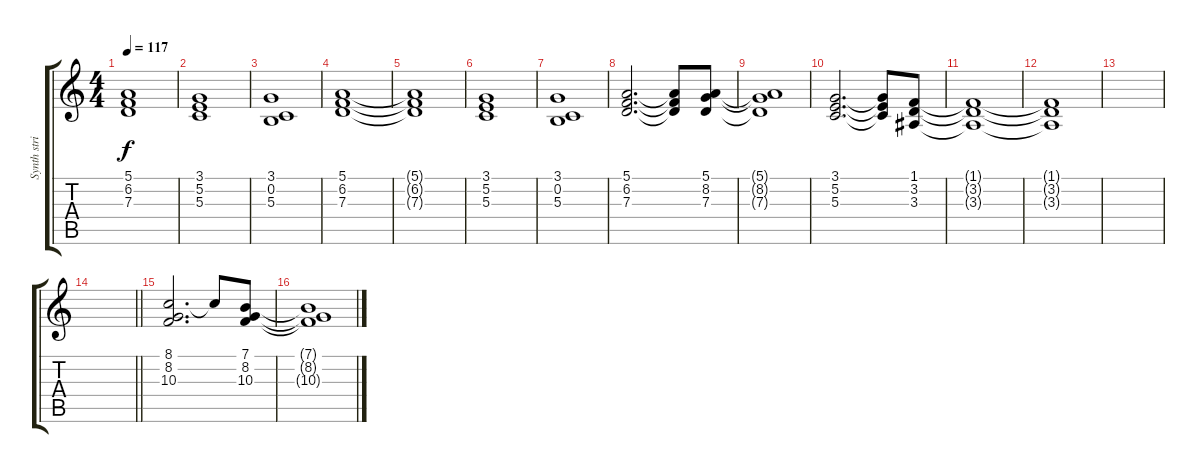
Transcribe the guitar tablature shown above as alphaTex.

\track ("Synth strings" "Synth stri") {instrument stringensemble1}
\staff {score tabs}
\tuning (E4 B3 G3 D3 A2 E2) {hide}
\ts (4 4)
\tempo 117
\clef g2
\ks c
(5.1{t} 6.2{t} 7.3{t}).1{dy f} |
(3.1 5.2 5.3).1 |
(3.1 0.2 5.3).1 |
(5.1 6.2 7.3).1 |
(5.1{t} 6.2{t} 7.3{t}).1 |
(3.1 5.2 5.3).1 |
(3.1 0.2 5.3).1 |
(5.1 6.2 7.3).2{d} (5.1{t} 6.2{t} 7.3{t}).8 (5.1 8.2 7.3).8 |
(5.1{t} 8.2{t} 7.3{t}).1 |
(3.1 5.2 5.3).2{d} (3.1{t} 5.2{t} 5.3{t}).8 (1.1 3.2 3.3).8 |
(1.1{t} 3.2{t} 3.3{t}).1 |
(1.1{t} 3.2{t} 3.3{t}).1 |
|
\barLineRight lightlight
|
(8.1 8.2 10.3).2{d} 8.1{t}.8 (7.1 8.2 10.3).8 |
(7.1{t} 8.2{t} 10.3{t}).1
